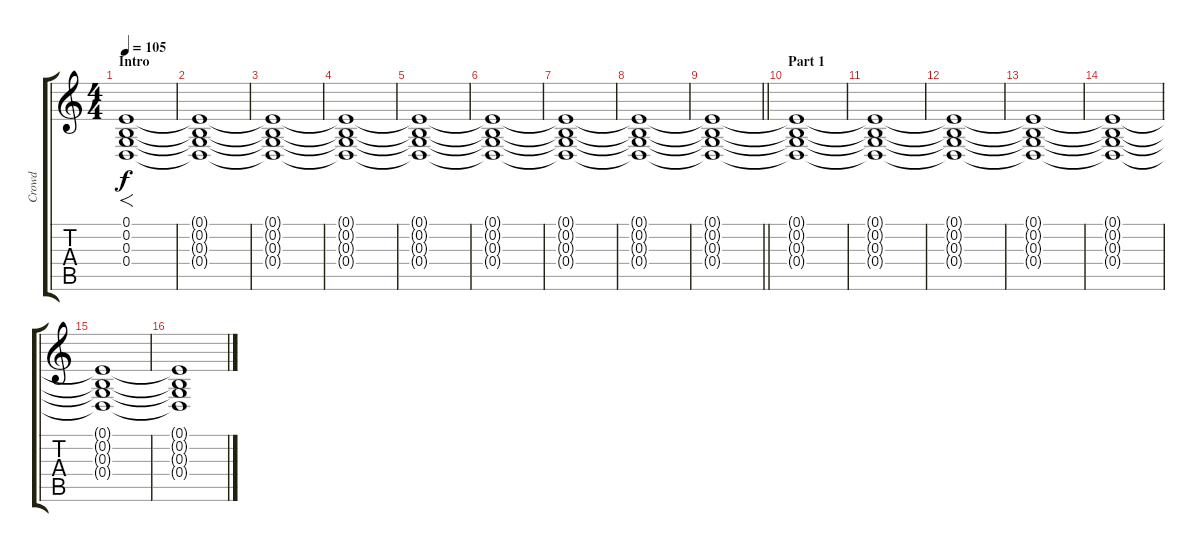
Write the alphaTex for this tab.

\track ("Crowd" "Crowd") {instrument applause}
\staff {score tabs}
\tuning (E4 B3 G3 D3 A2 E2) {hide}
\ts (4 4)
\section ("" "Intro")
\tempo 105
\clef g2
\ks c
(0.1 0.2 0.3 0.4).1{f dy f instrument applause} |
(0.1{t} 0.2{t} 0.3{t} 0.4{t}).1 |
(0.1{t} 0.2{t} 0.3{t} 0.4{t}).1 |
(0.1{t} 0.2{t} 0.3{t} 0.4{t}).1 |
(0.1{t} 0.2{t} 0.3{t} 0.4{t}).1 |
(0.1{t} 0.2{t} 0.3{t} 0.4{t}).1 |
(0.1{t} 0.2{t} 0.3{t} 0.4{t}).1 |
(0.1{t} 0.2{t} 0.3{t} 0.4{t}).1 |
\barLineRight lightlight
(0.1{t} 0.2{t} 0.3{t} 0.4{t}).1 |
\section ("" "Part 1")
(0.1{t} 0.2{t} 0.3{t} 0.4{t}).1 |
(0.1{t} 0.2{t} 0.3{t} 0.4{t}).1 |
(0.1{t} 0.2{t} 0.3{t} 0.4{t}).1 |
(0.1{t} 0.2{t} 0.3{t} 0.4{t}).1 |
(0.1{t} 0.2{t} 0.3{t} 0.4{t}).1 |
(0.1{t} 0.2{t} 0.3{t} 0.4{t}).1 |
(0.1{t} 0.2{t} 0.3{t} 0.4{t}).1
